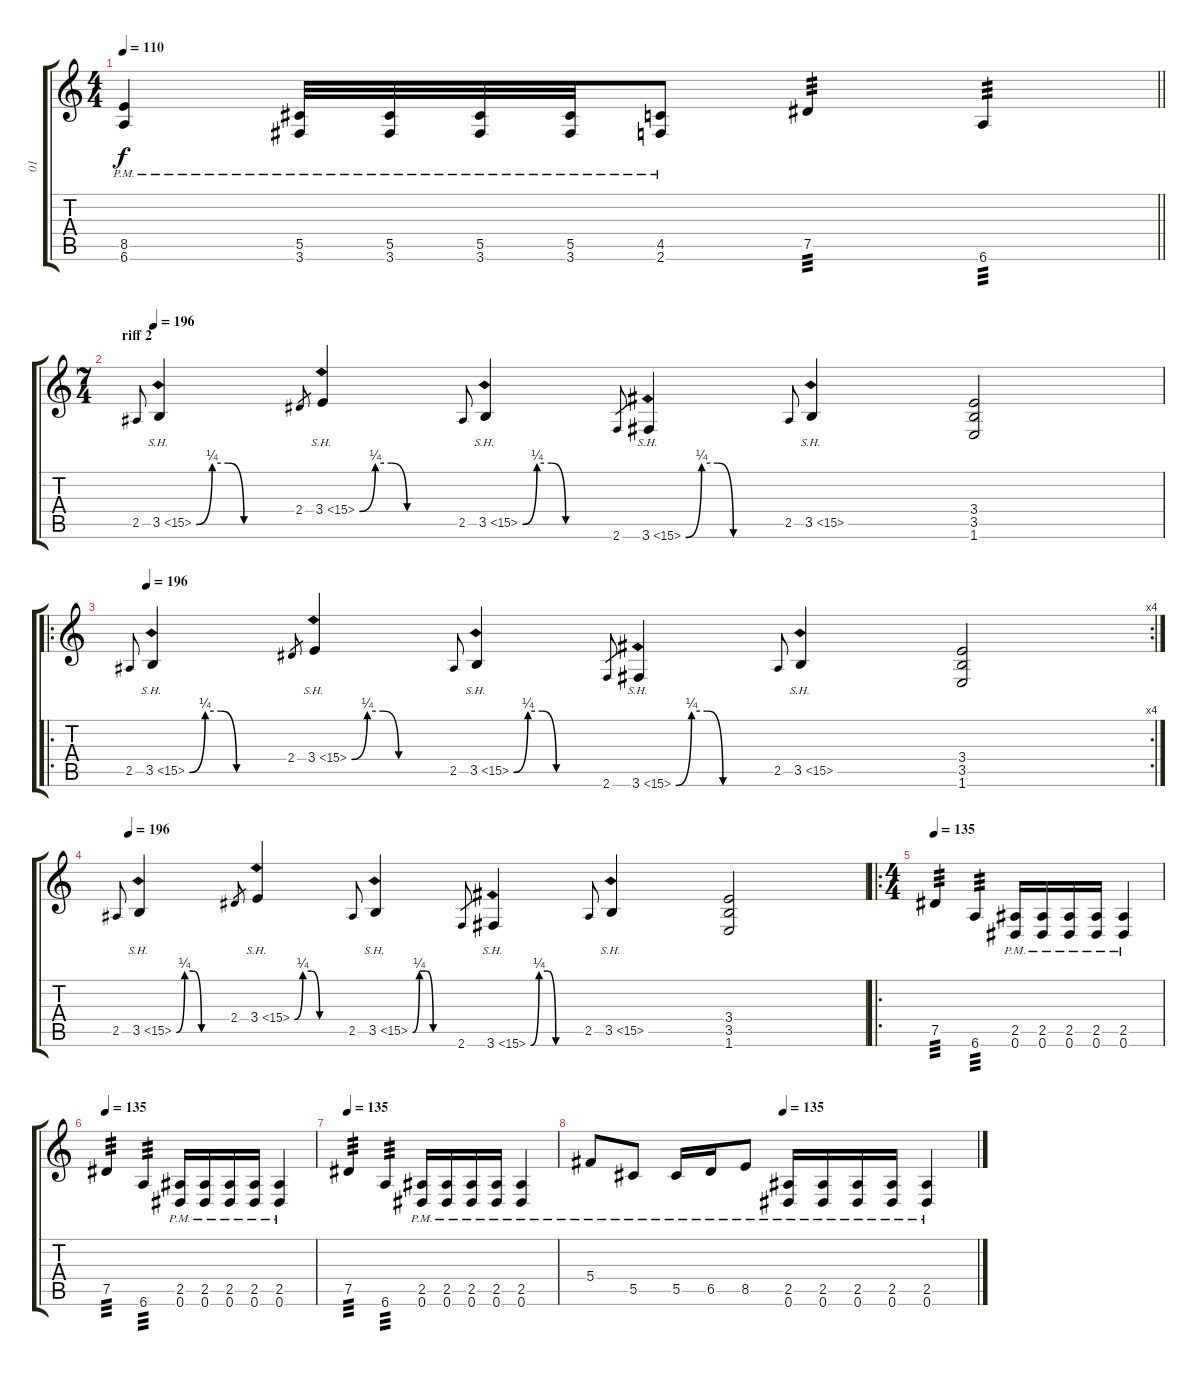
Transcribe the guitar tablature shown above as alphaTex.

\track ("01" "01") {instrument distortionguitar}
\staff {score tabs}
\tuning (Eb4 Bb3 Gb3 Db3 Ab2 Eb2) {hide}
\ts (4 4)
\tempo 110
\clef g2
\barLineRight lightlight
\ks c
(8.5{pm} 6.6{pm}).4{dy f} (5.5{pm} 3.6{pm}).32 (5.5{pm} 3.6{pm}).32 (5.5{pm} 3.6{pm}).32 (5.5{pm} 3.6{pm}).32 (4.5{pm} 2.6{pm}).8 7.5.4{tp 3} 6.6.4{tp 3} |
\ts (7 4)
\section ("" "riff 2")
\tempo (196 0.017857142857142856)
2.5.8{gr onbeat} 3.5{be (custom 0 0 10 1 20 1 30 0 60 0) sh 12}.4 2.4.8{gr} 3.4{be (custom 0 0 10 1 20 1 30 0 60 0) sh 12}.4 2.5.8{gr onbeat} 3.5{be (custom 0 0 10 1 20 1 30 0 60 0) sh 12}.4 2.6.8{gr} 3.6{be (custom 0 0 10 1 20 1 30 0 60 0) sh 12}.4 2.5.8{gr onbeat} 3.5{sh 12}.4 (3.4 3.5 1.6).2 |
\ro
\rc 4
\tempo (196 0.017857142857142856)
2.5.8{gr onbeat} 3.5{be (custom 0 0 10 1 20 1 30 0 60 0) sh 12}.4 2.4.8{gr} 3.4{be (custom 0 0 10 1 20 1 30 0 60 0) sh 12}.4 2.5.8{gr onbeat} 3.5{be (custom 0 0 10 1 20 1 30 0 60 0) sh 12}.4 2.6.8{gr} 3.6{be (custom 0 0 10 1 20 1 30 0 60 0) sh 12}.4 2.5.8{gr onbeat} 3.5{sh 12}.4 (3.4 3.5 1.6).2 |
\tempo (196 0.017857142857142856)
2.5.8{gr onbeat} 3.5{be (custom 0 0 10 1 20 1 30 0 60 0) sh 12}.4 2.4.8{gr} 3.4{be (custom 0 0 10 1 20 1 30 0 60 0) sh 12}.4 2.5.8{gr onbeat} 3.5{be (custom 0 0 10 1 20 1 30 0 60 0) sh 12}.4 2.6.8{gr} 3.6{be (custom 0 0 10 1 20 1 30 0 60 0) sh 12}.4 2.5.8{gr onbeat} 3.5{sh 12}.4 (3.4 3.5 1.6).2 |
\ro
\ts (4 4)
\tempo 135
7.5.4{tp 3} 6.6.4{tp 3} (2.5{pm} 0.6{pm}).16 (2.5{pm} 0.6{pm}).16 (2.5{pm} 0.6{pm}).16 (2.5{pm} 0.6{pm}).16 (2.5{pm} 0.6{pm}).4 |
\tempo 135
7.5.4{tp 3} 6.6.4{tp 3} (2.5{pm} 0.6{pm}).16 (2.5{pm} 0.6{pm}).16 (2.5{pm} 0.6{pm}).16 (2.5{pm} 0.6{pm}).16 (2.5{pm} 0.6{pm}).4 |
\tempo 135
7.5.4{tp 3} 6.6.4{tp 3} (2.5{pm} 0.6{pm}).16 (2.5{pm} 0.6{pm}).16 (2.5{pm} 0.6{pm}).16 (2.5{pm} 0.6{pm}).16 (2.5{pm} 0.6{pm}).4 |
\tempo (135 0.5)
5.4{pm}.8 5.5{pm}.8 5.5{pm}.16 6.5{pm}.16 8.5{pm}.8 (2.5{pm} 0.6{pm}).16 (2.5{pm} 0.6{pm}).16 (2.5{pm} 0.6{pm}).16 (2.5{pm} 0.6{pm}).16 (2.5{pm} 0.6{pm}).4
